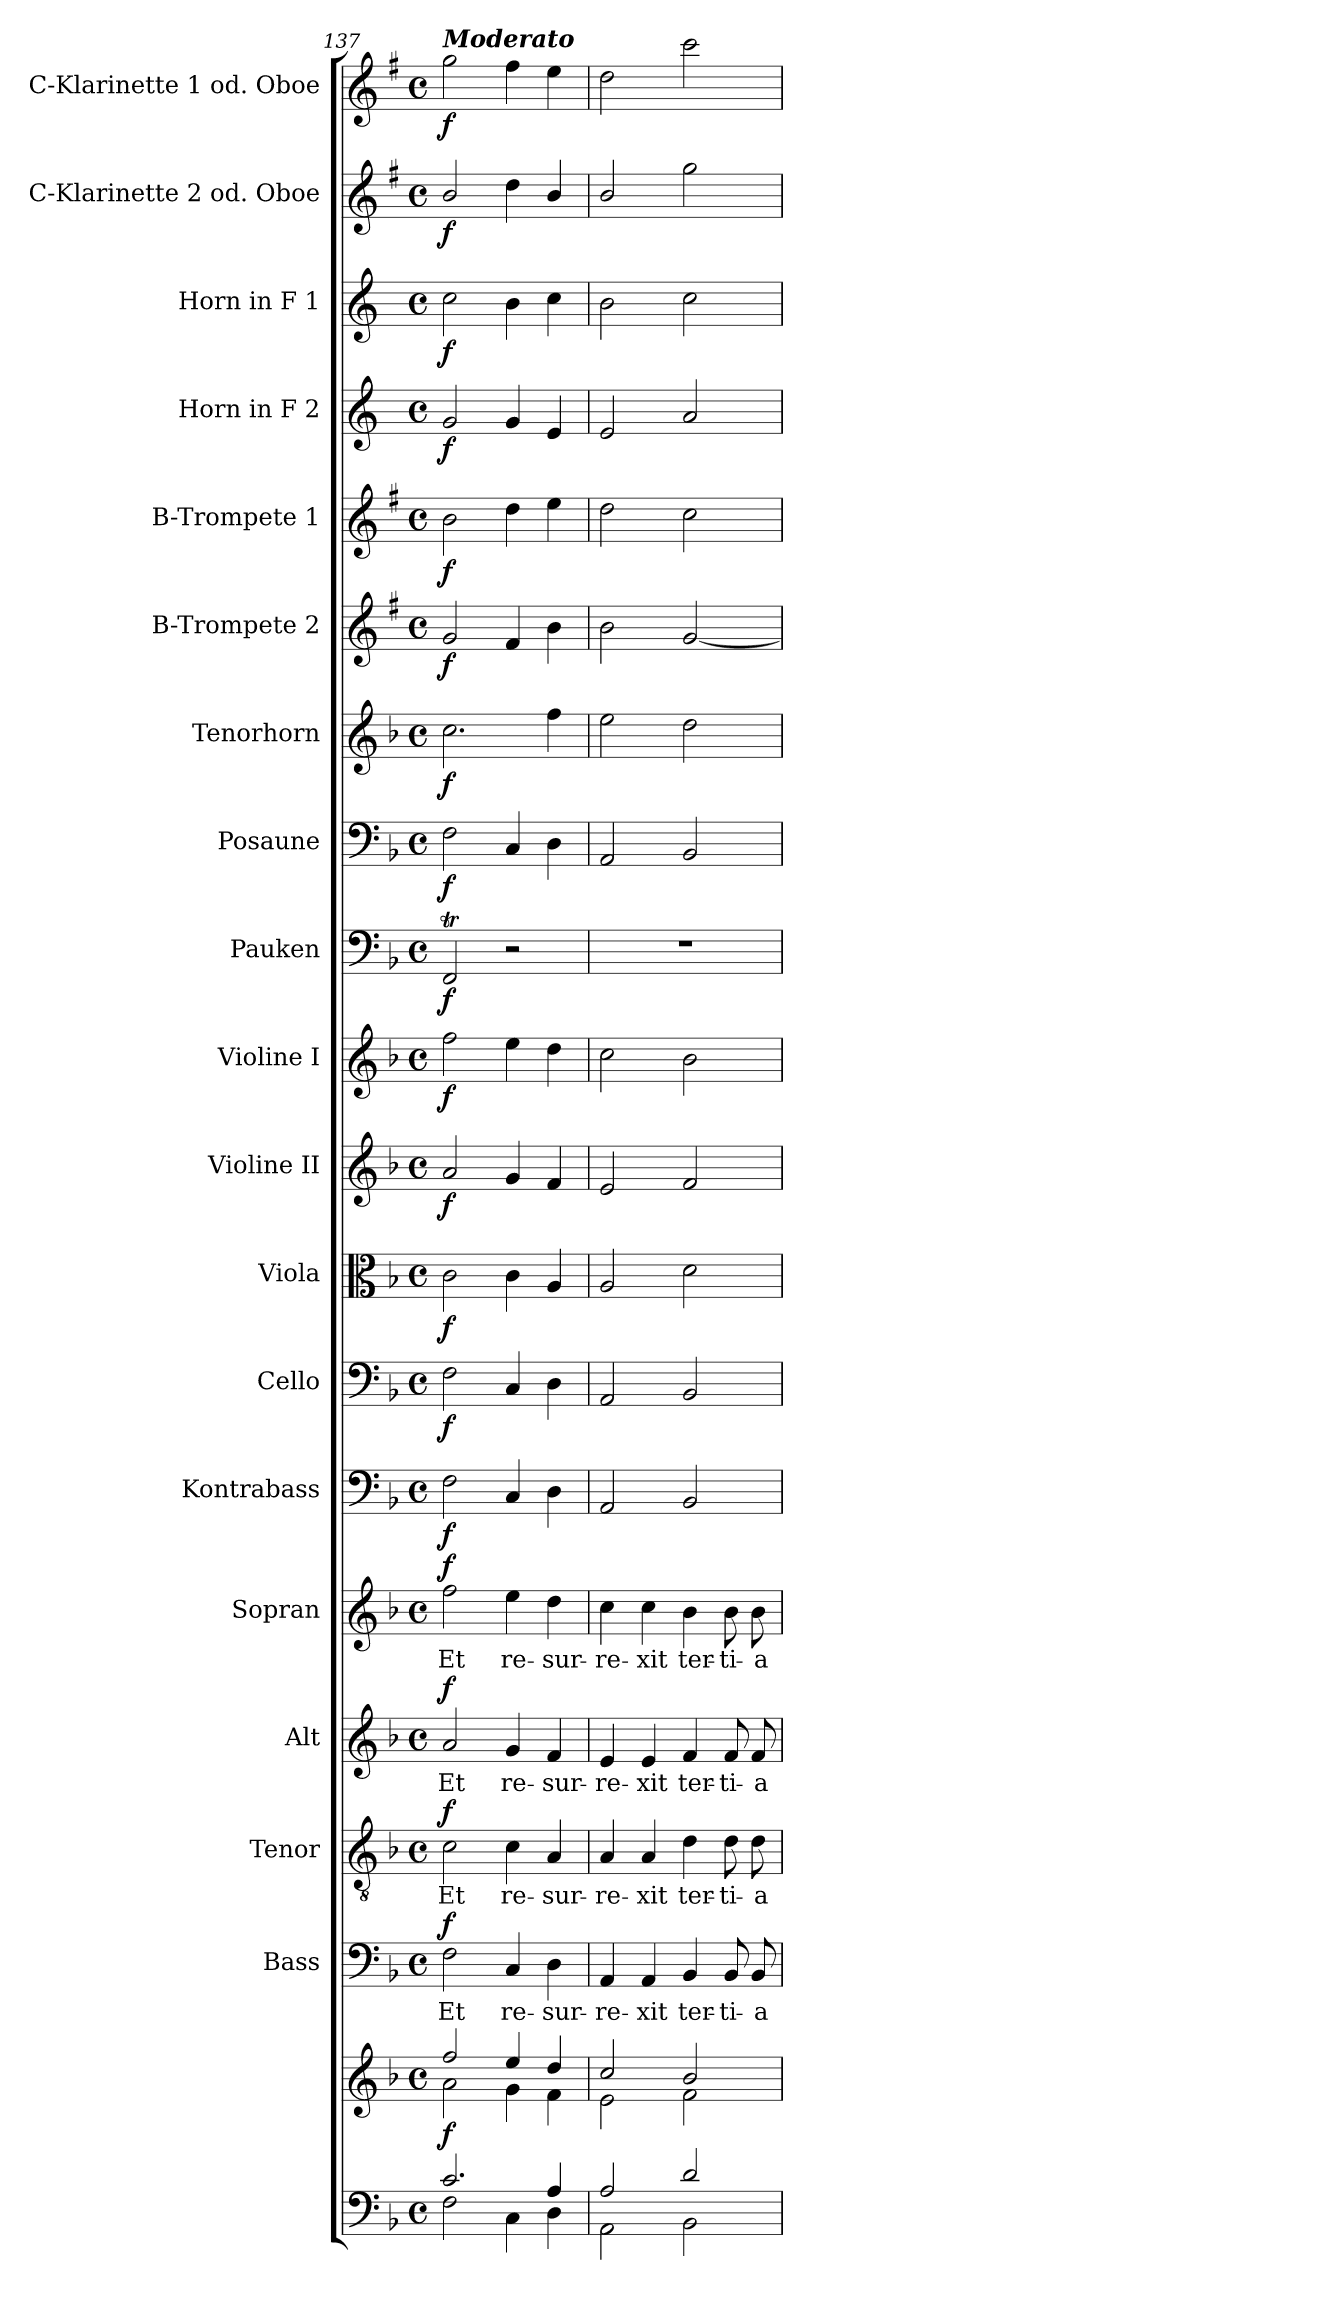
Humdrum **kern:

**kern	**kern	**dynam	**kern	**text	**dynam	**kern	**text	**dynam	**kern	**text	**dynam	**kern	**text	**dynam	**kern	**dynam	**kern	**dynam	**kern	**dynam	**kern	**dynam	**kern	**dynam	**kern	**dynam	**kern	**dynam	**kern	**dynam	**kern	**dynam	**kern	**dynam	**kern	**dynam	**kern	**dynam	**kern	**dynam	**kern	**dynam
*part19	*part19	*part19	*part18	*part18	*part18	*part17	*part17	*part17	*part16	*part16	*part16	*part15	*part15	*part15	*part14	*part14	*part13	*part13	*part12	*part12	*part11	*part11	*part10	*part10	*part9	*part9	*part8	*part8	*part7	*part7	*part6	*part6	*part5	*part5	*part4	*part4	*part3	*part3	*part2	*part2	*part1	*part1
*staff20	*staff19	*staff19/20	*staff18	*staff18	*staff18	*staff17	*staff17	*staff17	*staff16	*staff16	*staff16	*staff15	*staff15	*staff15	*staff14	*staff14	*staff13	*staff13	*staff12	*staff12	*staff11	*staff11	*staff10	*staff10	*staff9	*staff9	*staff8	*staff8	*staff7	*staff7	*staff6	*staff6	*staff5	*staff5	*staff4	*staff4	*staff3	*staff3	*staff2	*staff2	*staff1	*staff1
*	*	*	*I"Bass	*	*	*I"Tenor	*	*	*I"Alt	*	*	*I"Sopran	*	*	*I"Kontrabass	*	*I"Cello	*	*I"Viola	*	*I"Violine II	*	*I"Violine I	*	*I"Pauken	*	*I"Posaune	*	*I"Tenorhorn	*	*I"B-Trompete 2	*	*I"B-Trompete 1	*	*I"Horn in F 2	*	*I"Horn in F 1	*	*I"C-Klarinette 2 od. Oboe	*	*I"C-Klarinette 1 od. Oboe	*
*	*	*	*I'B.	*	*	*I'T.	*	*	*I'A.	*	*	*I'S.	*	*	*I'Kb.	*	*	*	*I'Vla.	*	*I'Vl. II	*	*I'Vl. I	*	*I'Pk.	*	*I'Pos.	*	*I'T. Hrn.	*	*I'B Trp. 2	*	*I'B Trp. 1	*	*	*	*	*	*I'C Kl. 2	*	*I'C Kl. 1	*
*clefF4	*clefG2	*	*clefF4	*	*	*clefGv2	*	*	*clefG2	*	*	*clefG2	*	*	*clefF4	*	*clefF4	*	*clefC3	*	*clefG2	*	*clefG2	*	*clefF4	*	*clefF4	*	*clefG2	*	*clefG2	*	*clefG2	*	*clefG2	*	*clefG2	*	*clefG2	*	*clefG2	*
*	*	*	*	*	*	*	*	*	*	*	*	*	*	*	*ITrd7c12	*	*	*	*	*	*	*	*	*	*	*	*	*	*ITrd8c14	*	*ITrd1c2	*	*ITrd1c2	*	*ITrd4c7	*	*ITrd4c7	*	*ITrd1c2	*	*ITrd1c2	*
*k[b-]	*k[b-]	*	*k[b-]	*	*	*k[b-]	*	*	*k[b-]	*	*	*k[b-]	*	*	*k[b-]	*	*k[b-]	*	*k[b-]	*	*k[b-]	*	*k[b-]	*	*k[b-]	*	*k[b-]	*	*k[b-]	*	*k[b-]	*	*k[b-]	*	*k[b-]	*	*k[b-]	*	*k[b-]	*	*k[b-]	*
*F:	*F:	*	*F:	*	*	*F:	*	*	*F:	*	*	*F:	*	*	*F:	*	*F:	*	*F:	*	*F:	*	*F:	*	*F:	*	*F:	*	*F:	*	*F:	*	*F:	*	*F:	*	*F:	*	*F:	*	*F:	*
*M4/4	*M4/4	*	*M4/4	*	*	*M4/4	*	*	*M4/4	*	*	*M4/4	*	*	*M4/4	*	*M4/4	*	*M4/4	*	*M4/4	*	*M4/4	*	*M4/4	*	*M4/4	*	*M4/4	*	*M4/4	*	*M4/4	*	*M4/4	*	*M4/4	*	*M4/4	*	*M4/4	*
*met(c)	*met(c)	*	*met(c)	*	*	*met(c)	*	*	*met(c)	*	*	*met(c)	*	*	*met(c)	*	*met(c)	*	*met(c)	*	*met(c)	*	*met(c)	*	*met(c)	*	*met(c)	*	*met(c)	*	*met(c)	*	*met(c)	*	*met(c)	*	*met(c)	*	*met(c)	*	*met(c)	*
=137	=137	=137	=137	=137	=137	=137	=137	=137	=137	=137	=137	=137	=137	=137	=137	=137	=137	=137	=137	=137	=137	=137	=137	=137	=137	=137	=137	=137	=137	=137	=137	=137	=137	=137	=137	=137	=137	=137	=137	=137	=137	=137
*^	*^	*	*	*	*	*	*	*	*	*	*	*	*	*	*	*	*	*	*	*	*	*	*	*	*	*	*	*	*	*	*	*	*	*	*	*	*	*	*	*	*	*
!	!	!	!	!	!	!	!	!	!	!	!	!	!	!	!	!	!	!	!	!	!	!	!	!	!	!	!	!	!	!	!	!	!	!	!	!	!	!	!	!	!	!	!LO:TX:a:Bi:t=Moderato	!
!	!	!	!	!LO:DY:b	!	!LO:LY:b	!LO:DY:a	!	!LO:LY:b	!LO:DY:a	!	!LO:LY:b	!LO:DY:a	!	!LO:LY:b	!LO:DY:a	!	!LO:DY:b	!	!LO:DY:b	!	!LO:DY:b	!	!LO:DY:b	!	!LO:DY:b	!	!LO:DY:b	!	!LO:DY:b	!	!LO:DY:b	!	!LO:DY:b	!	!LO:DY:b	!	!LO:DY:b	!	!LO:DY:b	!	!LO:DY:b	!	!LO:DY:b
2.c/	2F\	2ff/	2a\	f	2F\	Et	f	2c\	Et	f	2a/	Et	f	2ff\	Et	f	2FF\	f	2F\	f	2c\	f	2a/	f	2ff\	f	2FFT/	f	2F\	f	2.c\	f	2f/	f	2a\	f	2c/	f	2f\	f	2a/	f	2ff\	f
!	!	!	!	!	!	!LO:LY:b	!	!	!LO:LY:b	!	!	!LO:LY:b	!	!	!LO:LY:b	!	!	!	!	!	!	!	!	!	!	!	!	!	!	!	!	!	!	!	!	!	!	!	!	!	!	!	!	!
.	4C\	4ee/	4g\	.	4C/	re-	.	4c\	re-	.	4g/	re-	.	4ee\	re-	.	4CC/	.	4C/	.	4c\	.	4g/	.	4ee\	.	2r	.	4C/	.	.	.	4e/	.	4cc\	.	4c/	.	4e\	.	4cc\	.	4ee\	.
!	!	!	!	!	!	!LO:LY:b	!	!	!LO:LY:b	!	!	!LO:LY:b	!	!	!LO:LY:b	!	!	!	!	!	!	!	!	!	!	!	!	!	!	!	!	!	!	!	!	!	!	!	!	!	!	!	!	!
4A/	4D\	4dd/	4f\	.	4D\	-sur-	.	4A/	-sur-	.	4f/	-sur-	.	4dd\	-sur-	.	4DD\	.	4D\	.	4A/	.	4f/	.	4dd\	.	.	.	4D\	.	4f\	.	4a\	.	4dd\	.	4A/	.	4f\	.	4a/	.	4dd\	.
=138	=138	=138	=138	=138	=138	=138	=138	=138	=138	=138	=138	=138	=138	=138	=138	=138	=138	=138	=138	=138	=138	=138	=138	=138	=138	=138	=138	=138	=138	=138	=138	=138	=138	=138	=138	=138	=138	=138	=138	=138	=138	=138	=138	=138
!	!	!	!	!	!	!LO:LY:b	!	!	!LO:LY:b	!	!	!LO:LY:b	!	!	!LO:LY:b	!	!	!	!	!	!	!	!	!	!	!	!	!	!	!	!	!	!	!	!	!	!	!	!	!	!	!	!	!
2A/	2AA\	2cc/	2e\	.	4AA/	-re-	.	4A/	-re-	.	4e/	-re-	.	4cc\	-re-	.	2AAA/	.	2AA/	.	2A/	.	2e/	.	2cc\	.	1r	.	2AA/	.	2e\	.	2a\	.	2cc\	.	2A/	.	2e\	.	2a/	.	2cc\	.
!	!	!	!	!	!	!LO:LY:b	!	!	!LO:LY:b	!	!	!LO:LY:b	!	!	!LO:LY:b	!	!	!	!	!	!	!	!	!	!	!	!	!	!	!	!	!	!	!	!	!	!	!	!	!	!	!	!	!
.	.	.	.	.	4AA/	-xit	.	4A/	-xit	.	4e/	-xit	.	4cc\	-xit	.	.	.	.	.	.	.	.	.	.	.	.	.	.	.	.	.	.	.	.	.	.	.	.	.	.	.	.	.
!	!	!	!	!	!	!LO:LY:b	!	!	!LO:LY:b	!	!	!LO:LY:b	!	!	!LO:LY:b	!	!	!	!	!	!	!	!	!	!	!	!	!	!	!	!	!	!	!	!	!	!	!	!	!	!	!	!	!
2d/	2BB-\	2b-/	2f\	.	4BB-/	ter-	.	4d\	ter-	.	4f/	ter-	.	4b-\	ter-	.	2BBB-/	.	2BB-/	.	2d\	.	2f/	.	2b-\	.	.	.	2BB-/	.	2d\	.	[2f/	.	2b-\	.	2d/	.	2f\	.	2ff\	.	2bb-\	.
!	!	!	!	!	!	!LO:LY:b	!	!	!LO:LY:b	!	!	!LO:LY:b	!	!	!LO:LY:b	!	!	!	!	!	!	!	!	!	!	!	!	!	!	!	!	!	!	!	!	!	!	!	!	!	!	!	!	!
.	.	.	.	.	8BB-/	-ti-	.	8d\	-ti-	.	8f/	-ti-	.	8b-\	-ti-	.	.	.	.	.	.	.	.	.	.	.	.	.	.	.	.	.	.	.	.	.	.	.	.	.	.	.	.	.
!	!	!	!	!	!	!LO:LY:b	!	!	!LO:LY:b	!	!	!LO:LY:b	!	!	!LO:LY:b	!	!	!	!	!	!	!	!	!	!	!	!	!	!	!	!	!	!	!	!	!	!	!	!	!	!	!	!	!
.	.	.	.	.	8BB-/	-a	.	8d\	-a	.	8f/	-a	.	8b-\	-a	.	.	.	.	.	.	.	.	.	.	.	.	.	.	.	.	.	.	.	.	.	.	.	.	.	.	.	.	.
*v	*v	*	*	*	*	*	*	*	*	*	*	*	*	*	*	*	*	*	*	*	*	*	*	*	*	*	*	*	*	*	*	*	*	*	*	*	*	*	*	*	*	*	*	*
*	*v	*v	*	*	*	*	*	*	*	*	*	*	*	*	*	*	*	*	*	*	*	*	*	*	*	*	*	*	*	*	*	*	*	*	*	*	*	*	*	*	*	*	*
=	=	=	=	=	=	=	=	=	=	=	=	=	=	=	=	=	=	=	=	=	=	=	=	=	=	=	=	=	=	=	=	=	=	=	=	=	=	=	=	=	=	=
*-	*-	*-	*-	*-	*-	*-	*-	*-	*-	*-	*-	*-	*-	*-	*-	*-	*-	*-	*-	*-	*-	*-	*-	*-	*-	*-	*-	*-	*-	*-	*-	*-	*-	*-	*-	*-	*-	*-	*-	*-	*-	*-
